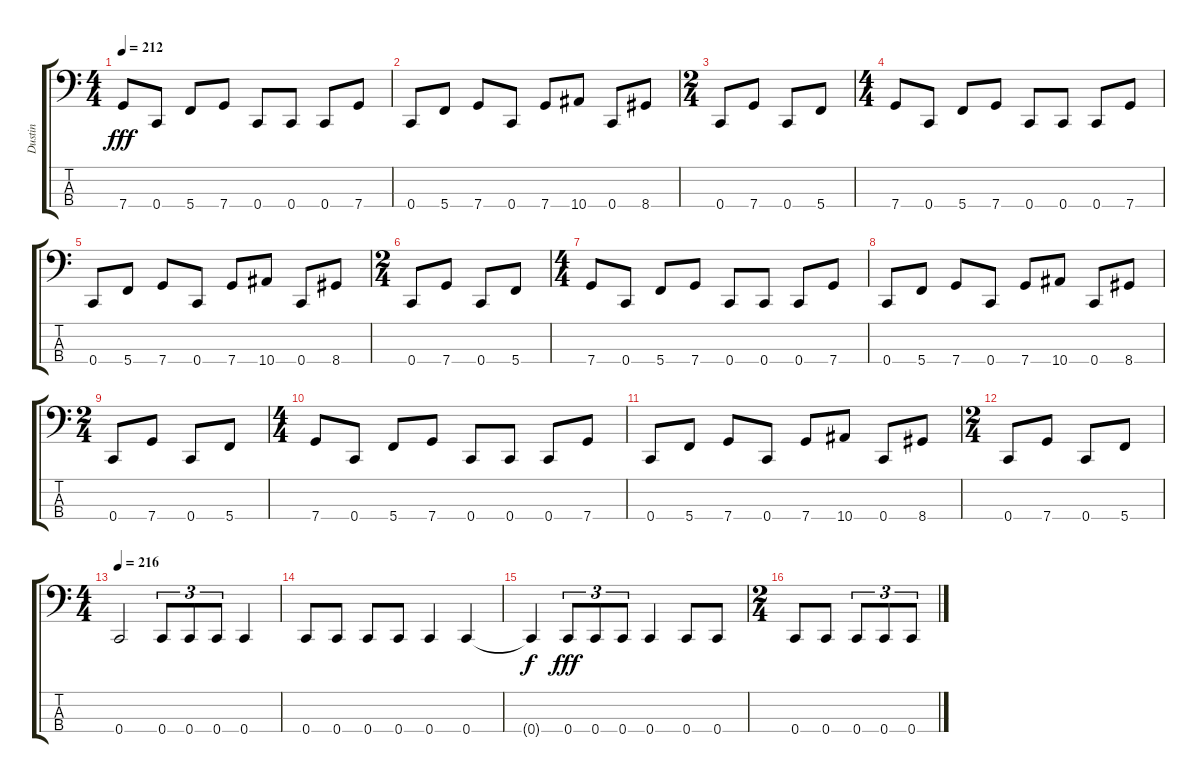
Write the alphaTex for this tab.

\track ("Dustin" "Dustin") {instrument electricbasspick}
\staff {score tabs}
\tuning (F2 C2 G1 C1) {hide}
\ts (4 4)
\tempo 212
\clef f4
\ks c
7.4.8{dy fff} 0.4.8 5.4.8 7.4.8 0.4.8 0.4.8 0.4.8 7.4.8 |
0.4.8 5.4.8 7.4.8 0.4.8 7.4.8 10.4.8 0.4.8 8.4.8 |
\ts (2 4)
0.4.8 7.4.8 0.4.8 5.4.8 |
\ts (4 4)
7.4.8 0.4.8 5.4.8 7.4.8 0.4.8 0.4.8 0.4.8 7.4.8 |
0.4.8 5.4.8 7.4.8 0.4.8 7.4.8 10.4.8 0.4.8 8.4.8 |
\ts (2 4)
0.4.8 7.4.8 0.4.8 5.4.8 |
\ts (4 4)
7.4.8 0.4.8 5.4.8 7.4.8 0.4.8 0.4.8 0.4.8 7.4.8 |
0.4.8 5.4.8 7.4.8 0.4.8 7.4.8 10.4.8 0.4.8 8.4.8 |
\ts (2 4)
0.4.8 7.4.8 0.4.8 5.4.8 |
\ts (4 4)
7.4.8 0.4.8 5.4.8 7.4.8 0.4.8 0.4.8 0.4.8 7.4.8 |
0.4.8 5.4.8 7.4.8 0.4.8 7.4.8 10.4.8 0.4.8 8.4.8 |
\ts (2 4)
0.4.8 7.4.8 0.4.8 5.4.8 |
\ts (4 4)
\tempo 216
0.4.2 0.4.8{tu (3 2)} 0.4.8{tu (3 2)} 0.4.8{tu (3 2)} 0.4.4 |
0.4.8 0.4.8 0.4.8 0.4.8 0.4.4 0.4.4 |
0.4{t}.4{dy f} 0.4.8{tu (3 2) dy fff} 0.4.8{tu (3 2)} 0.4.8{tu (3 2)} 0.4.4 0.4.8 0.4.8 |
\ts (2 4)
0.4.8 0.4.8 0.4.8{tu (3 2)} 0.4.8{tu (3 2)} 0.4.8{tu (3 2)}
